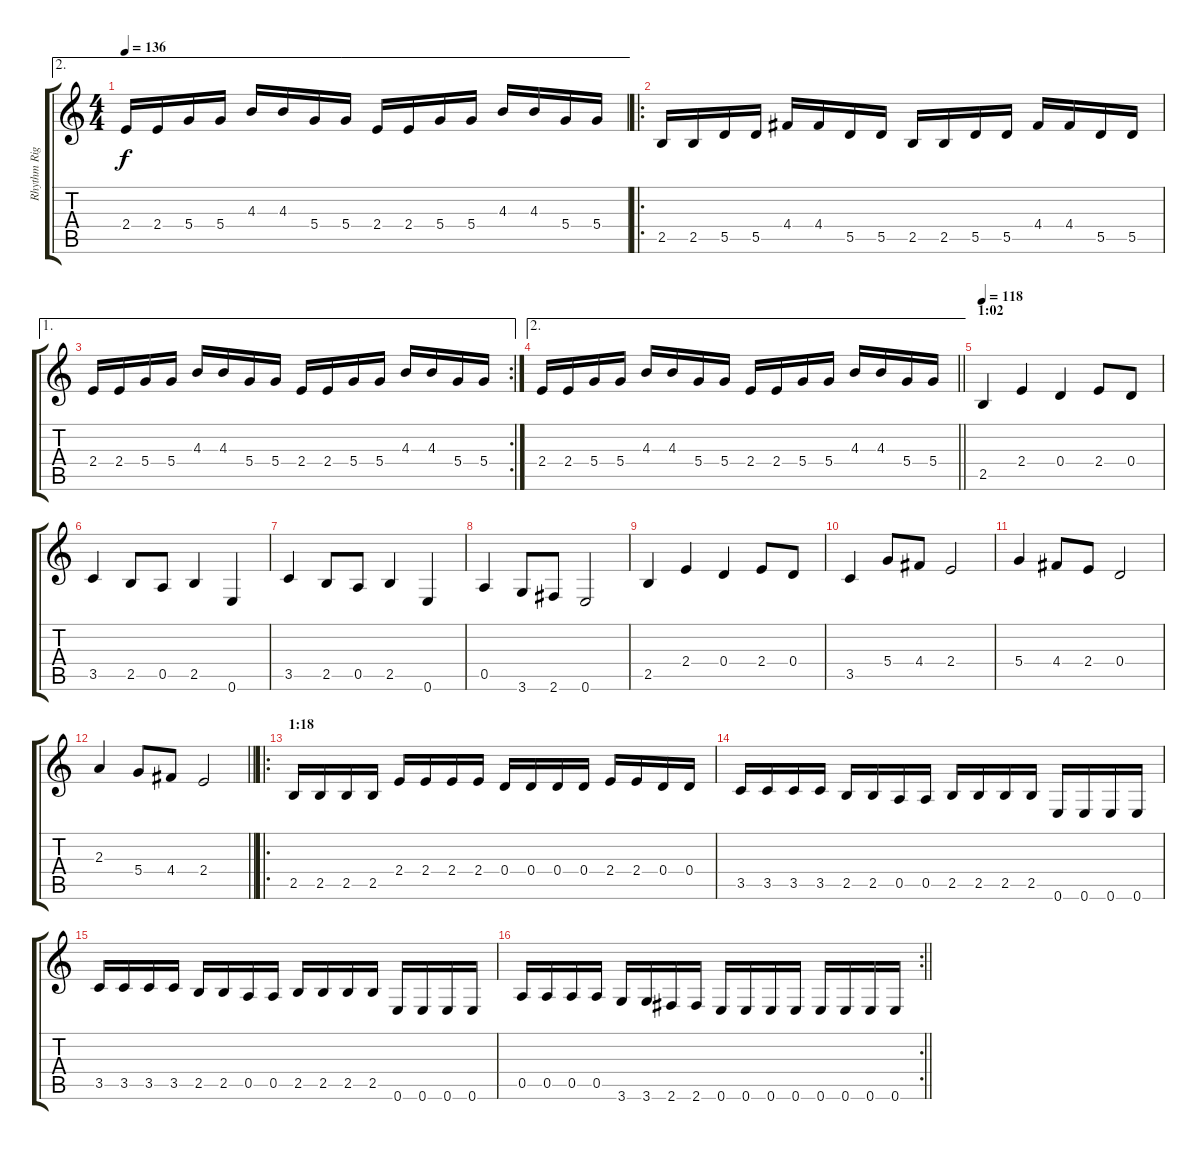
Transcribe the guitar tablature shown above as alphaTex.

\track ("Rhythm Right" "Rhythm Rig") {instrument overdrivenguitar}
\staff {score tabs}
\tuning (E4 B3 G3 D3 A2 E2) {hide}
\ae 2
\ts (4 4)
\tempo 136
\clef g2
\ks c
2.4.16{dy f} 2.4.16 5.4.16 5.4.16 4.3.16 4.3.16 5.4.16 5.4.16 2.4.16 2.4.16 5.4.16 5.4.16 4.3.16 4.3.16 5.4.16 5.4.16 |
\ro
2.5.16 2.5.16 5.5.16 5.5.16 4.4.16 4.4.16 5.5.16 5.5.16 2.5.16 2.5.16 5.5.16 5.5.16 4.4.16 4.4.16 5.5.16 5.5.16 |
\ae 1
\rc 2
2.4.16 2.4.16 5.4.16 5.4.16 4.3.16 4.3.16 5.4.16 5.4.16 2.4.16 2.4.16 5.4.16 5.4.16 4.3.16 4.3.16 5.4.16 5.4.16 |
\ae 2
\barLineRight lightlight
2.4.16 2.4.16 5.4.16 5.4.16 4.3.16 4.3.16 5.4.16 5.4.16 2.4.16 2.4.16 5.4.16 5.4.16 4.3.16 4.3.16 5.4.16 5.4.16 |
\section ("" "1:02")
\tempo 118
2.5.4 2.4.4 0.4.4 2.4.8 0.4.8 |
3.5.4 2.5.8 0.5.8 2.5.4 0.6.4 |
3.5.4 2.5.8 0.5.8 2.5.4 0.6.4 |
0.5.4 3.6.8 2.6.8 0.6.2 |
2.5.4 2.4.4 0.4.4 2.4.8 0.4.8 |
3.5.4 5.4.8 4.4.8 2.4.2 |
5.4.4 4.4.8 2.4.8 0.4.2 |
\barLineRight lightlight
2.3.4 5.4.8 4.4.8 2.4.2 |
\ro
\section ("" "1:18")
2.5.16 2.5.16 2.5.16 2.5.16 2.4.16 2.4.16 2.4.16 2.4.16 0.4.16 0.4.16 0.4.16 0.4.16 2.4.16 2.4.16 0.4.16 0.4.16 |
3.5.16 3.5.16 3.5.16 3.5.16 2.5.16 2.5.16 0.5.16 0.5.16 2.5.16 2.5.16 2.5.16 2.5.16 0.6.16 0.6.16 0.6.16 0.6.16 |
3.5.16 3.5.16 3.5.16 3.5.16 2.5.16 2.5.16 0.5.16 0.5.16 2.5.16 2.5.16 2.5.16 2.5.16 0.6.16 0.6.16 0.6.16 0.6.16 |
\rc 2
\barLineRight lightlight
0.5.16 0.5.16 0.5.16 0.5.16 3.6.16 3.6.16 2.6.16 2.6.16 0.6.16 0.6.16 0.6.16 0.6.16 0.6.16 0.6.16 0.6.16 0.6.16
